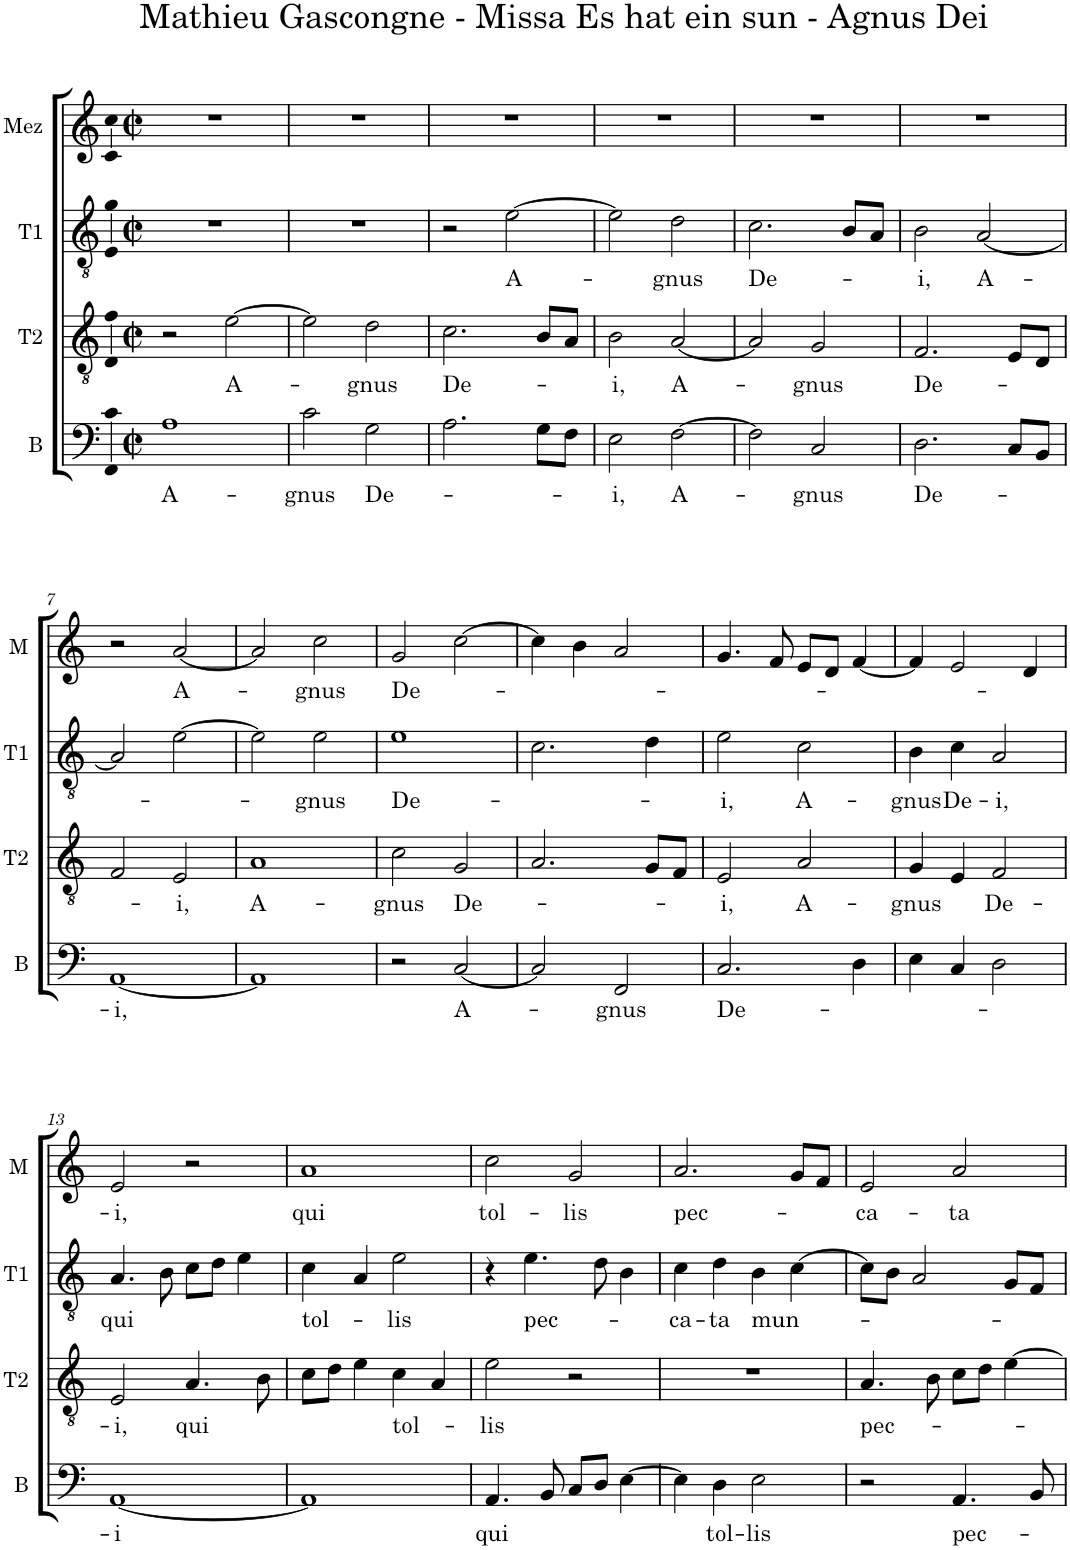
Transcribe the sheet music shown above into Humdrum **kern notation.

**kern	**text	**kern	**text	**kern	**text	**kern	**text
*part4	*part4	*part3	*part3	*part2	*part2	*part1	*part1
*staff4	*staff4	*staff3	*staff3	*staff2	*staff2	*staff1	*staff1
*I"B	*	*I"T2	*	*I"T1	*	*I"Mez	*
*I'B	*	*I'T2	*	*I'T1	*	*I'M	*
*clefF4	*	*clefGv2	*	*clefGv2	*	*clefG2	*
*	*	*	*	*Trd4c7	*	*	*
*k[]	*	*k[]	*	*k[]	*	*k[]	*
*M2/2	*	*M2/2	*	*M2/2	*	*M2/2	*
*met(c|)	*	*met(c|)	*	*met(c|)	*	*met(c|)	*
=1	=1	=1	=1	=1	=1	=1	=1
!	!	!	!	!	!	!LO:TX:a:t=Mathieu Gascongne - Missa Es hat ein sun - Agnus Dei	!
!	!LO:LY:b	!	!	!	!	!	!
1A	A-	2r	.	1r	.	1r	.
!	!	!	!LO:LY:b	!	!	!	!
.	.	[2e\	A-	.	.	.	.
=2	=2	=2	=2	=2	=2	=2	=2
!	!LO:LY:b	!	!	!	!	!	!
2c\	gnus	2e\]	.	1r	.	1r	.
!	!LO:LY:b	!	!LO:LY:b	!	!	!	!
2G\	De-	2d\	-gnus	.	.	.	.
=3	=3	=3	=3	=3	=3	=3	=3
!	!	!	!LO:LY:b	!	!	!	!
2.A\	.	2.c\	De-	2r	.	1r	.
!	!	!	!	!	!LO:LY:b	!	!
.	.	.	.	[2e\	A-	.	.
8G\L	.	8B/L	.	.	.	.	.
8F\J	.	8A/J	.	.	.	.	.
=4	=4	=4	=4	=4	=4	=4	=4
!	!LO:LY:b	!	!LO:LY:b	!	!	!	!
2E\	-i,	2B\	-i,	2e\]	.	1r	.
!	!LO:LY:b	!	!LO:LY:b	!	!LO:LY:b	!	!
[2F\	A-	[2A/	A-	2d\	-gnus	.	.
=5	=5	=5	=5	=5	=5	=5	=5
!	!	!	!	!	!LO:LY:b	!	!
2F\]	.	2A/]	.	2.c\	De-	1r	.
!	!LO:LY:b	!	!LO:LY:b	!	!	!	!
2C/	-gnus	2G/	-gnus	.	.	.	.
.	.	.	.	8B/L	.	.	.
.	.	.	.	8A/J	.	.	.
=6	=6	=6	=6	=6	=6	=6	=6
!	!LO:LY:b	!	!LO:LY:b	!	!LO:LY:b	!	!
2.D\	De-	2.F/	De-	2B\	i,	1r	.
!	!	!	!	!	!LO:LY:b	!	!
.	.	.	.	[2A/	A-	.	.
8C/L	.	8E/L	.	.	.	.	.
8BB/J	.	8D/J	.	.	.	.	.
!!LO:LB:g=z
=7	=7	=7	=7	=7	=7	=7	=7
!	!LO:LY:b	!	!	!	!	!	!
[1AA	-i,	2F/	.	2A/]	.	2r	.
!	!	!	!LO:LY:b	!	!	!	!LO:LY:b
.	.	2E/	-i,	[2e\	.	[2a/	A-
=8	=8	=8	=8	=8	=8	=8	=8
!	!	!	!LO:LY:b	!	!	!	!
1AA]	.	1A	A-	2e\]	.	2a/]	.
!	!	!	!	!	!LO:LY:b	!	!LO:LY:b
.	.	.	.	2e\	-gnus	2cc\	gnus
=9	=9	=9	=9	=9	=9	=9	=9
!	!	!	!LO:LY:b	!	!LO:LY:b	!	!LO:LY:b
2r	.	2c\	-gnus	1e	De-	2g/	De-
!	!LO:LY:b	!	!LO:LY:b	!	!	!	!
[2C/	A-	2G/	De-	.	.	[2cc\	.
=10	=10	=10	=10	=10	=10	=10	=10
2C/]	.	2.A/	.	2.c\	.	4cc\]	.
.	.	.	.	.	.	4b\	.
!	!LO:LY:b	!	!	!	!	!	!
2FF/	-gnus	.	.	.	.	2a/	.
.	.	8G/L	.	4d\	.	.	.
.	.	8F/J	.	.	.	.	.
=11	=11	=11	=11	=11	=11	=11	=11
!	!LO:LY:b	!	!LO:LY:b	!	!LO:LY:b	!	!
2.C/	De-	2E/	-i,	2e\	-i,	4.g/	.
.	.	.	.	.	.	8f/	.
!	!	!	!LO:LY:b	!	!LO:LY:b	!	!
.	.	2A/	A-	2c\	A-	8e/L	.
.	.	.	.	.	.	8d/J	.
4D\	.	.	.	.	.	[4f/	.
=12	=12	=12	=12	=12	=12	=12	=12
!	!	!	!LO:LY:b	!	!LO:LY:b	!	!
4E\	.	4G/	-gnus	4B\	gnus	4f/]	.
!	!	!	!	!	!LO:LY:b	!	!
4C/	.	4E/	.	4c\	De-	2e/	.
!	!	!	!LO:LY:b	!	!LO:LY:b	!	!
2D\	.	2F/	De-	2A/	-i,	.	.
.	.	.	.	.	.	4d/	.
!!LO:LB:g=z
=13	=13	=13	=13	=13	=13	=13	=13
!	!LO:LY:b	!	!LO:LY:b	!	!LO:LY:b	!	!LO:LY:b
[1AA	-i	2E/	-i,	4.A/	qui	2e/	-i,
.	.	.	.	8B\	.	.	.
!	!	!	!LO:LY:b	!	!	!	!
.	.	4.A/	qui	8c\L	.	2r	.
.	.	.	.	8d\J	.	.	.
.	.	.	.	4e\	.	.	.
.	.	8B\	.	.	.	.	.
=14	=14	=14	=14	=14	=14	=14	=14
!	!	!	!	!	!LO:LY:b	!	!LO:LY:b
1AA]	.	8c\L	.	4c\	tol-	1a	qui
.	.	8d\J	.	.	.	.	.
.	.	4e\	.	4A/	.	.	.
!	!	!	!LO:LY:b	!	!LO:LY:b	!	!
.	.	4c\	tol-	2e\	-lis	.	.
.	.	4A/	.	.	.	.	.
=15	=15	=15	=15	=15	=15	=15	=15
!	!LO:LY:b	!	!LO:LY:b	!	!	!	!LO:LY:b
4.AA/	qui	2e\	-lis	4r	.	2cc\	tol-
!	!	!	!	!	!LO:LY:b	!	!
.	.	.	.	4.e\	pec-	.	.
8BB/	.	.	.	.	.	.	.
!	!	!	!	!	!	!	!LO:LY:b
8C/L	.	2r	.	.	.	2g/	-lis
8D/J	.	.	.	8d\	.	.	.
[4E\	.	.	.	4B\	.	.	.
=16	=16	=16	=16	=16	=16	=16	=16
!	!	!	!	!	!LO:LY:b	!	!LO:LY:b
4E\]	.	1r	.	4c\	ca-	2.a/	pec-
!	!LO:LY:b	!	!	!	!LO:LY:b	!	!
4D\	tol-	.	.	4d\	-ta	.	.
!	!LO:LY:b	!	!	!	!LO:LY:b	!	!
2E\	-lis	.	.	4B\	mun-	.	.
.	.	.	.	[4c\	.	8g/L	.
.	.	.	.	.	.	8f/J	.
=17	=17	=17	=17	=17	=17	=17	=17
!	!	!	!LO:LY:b	!	!	!	!LO:LY:b
2r	.	4.A/	pec-	8c\L]	.	2e/	-ca-
.	.	.	.	8B\J	.	.	.
.	.	.	.	2A/	.	.	.
.	.	8B\	.	.	.	.	.
!	!LO:LY:b	!	!	!	!	!	!LO:LY:b
4.AA/	pec-	8c\L	.	.	.	2a/	-ta
.	.	8d\J	.	.	.	.	.
.	.	[4e\	.	8G/L	.	.	.
8BB/	.	.	.	8F/J	.	.	.
=	=	=	=	=	=	=	=
*-	*-	*-	*-	*-	*-	*-	*-
